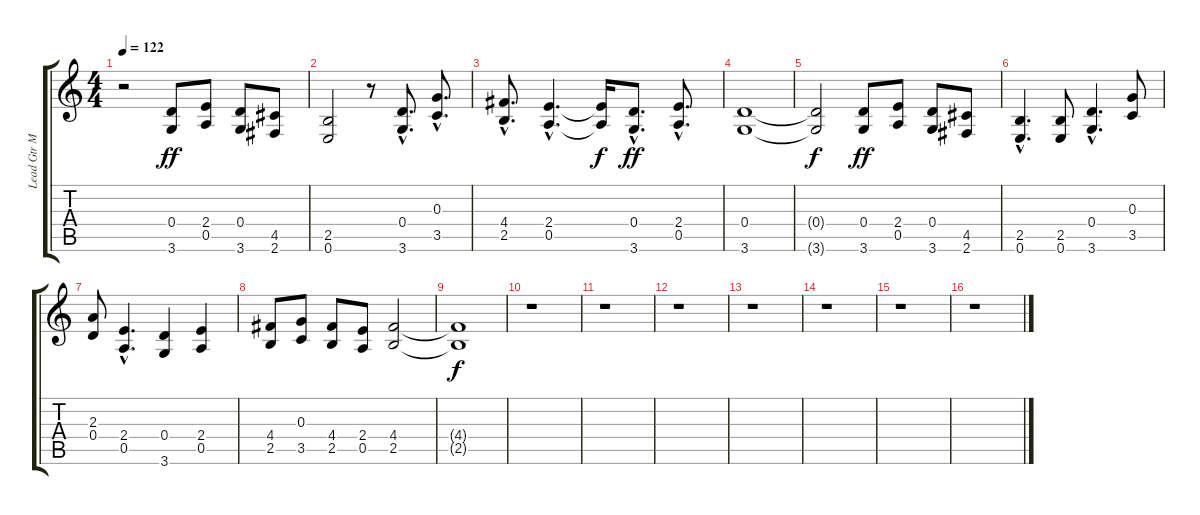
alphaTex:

\track ("Lead Gtr Muted" "Lead Gtr M") {instrument electricguitarmuted}
\staff {score tabs}
\tuning (E4 B3 G3 D3 A2 E2) {hide}
\ts (4 4)
\tempo 122
\clef g2
\ks c
r.2{dy ff} (0.4 3.6).8 (2.4 0.5).8 (0.4 3.6).8 (4.5 2.6).8 |
(2.5 0.6).2 r.8 (0.4{hac} 3.6{hac}).8{d} (0.3{hac} 3.5{hac}).8{d} |
(4.4{hac} 2.5{hac}).8{d} (2.4{hac} 0.5{hac}).4{d} (2.4{t} 0.5{t}).16{dy f} (0.4{hac} 3.6{hac}).8{d dy ff} (2.4{hac} 0.5{hac}).8{d} |
(0.4 3.6).1 |
(0.4{t} 3.6{t}).2{dy f} (0.4 3.6).8{dy ff} (2.4 0.5).8 (0.4 3.6).8 (4.5 2.6).8 |
(2.5{hac} 0.6{hac}).4{d} (2.5 0.6).8 (0.4{hac} 3.6{hac}).4{d} (0.3 3.5).8 |
(2.3 0.4).8 (2.4{hac} 0.5{hac}).4{d} (0.4 3.6).4 (2.4 0.5).4 |
(4.4 2.5).8 (0.3 3.5).8 (4.4 2.5).8 (2.4 0.5).8 (4.4 2.5).2 |
(4.4{t} 2.5{t}).1{dy f} |
r.1 |
r.1 |
r.1 |
r.1 |
r.1 |
r.1 |
r.1
